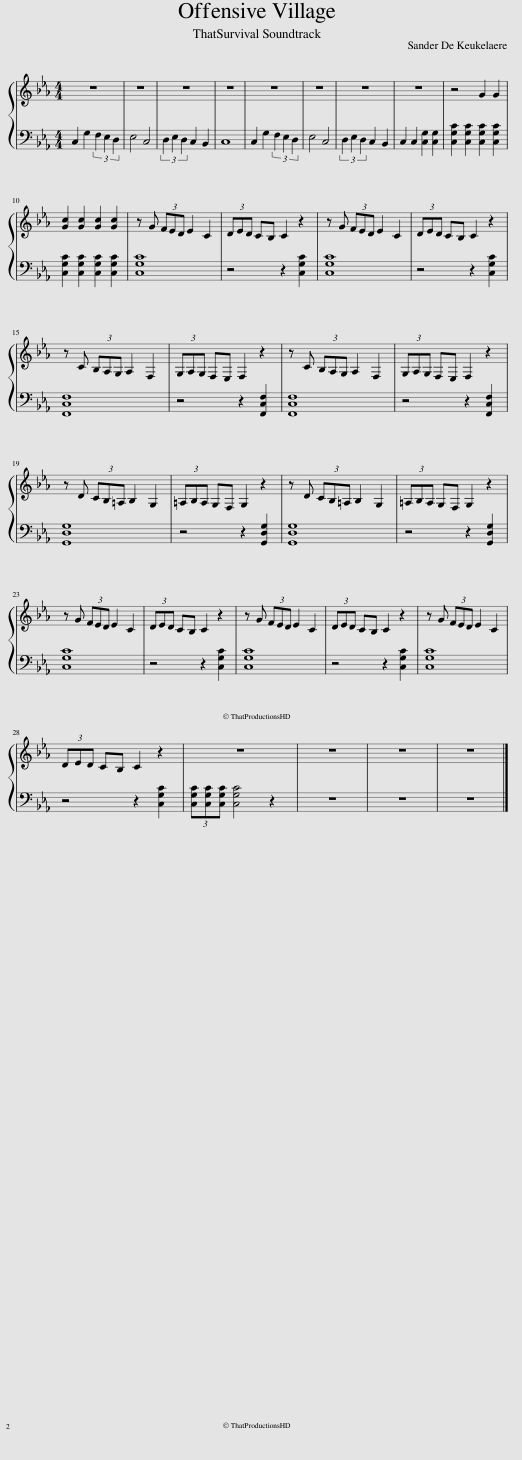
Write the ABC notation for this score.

X:1
%%score { 1 | 2 }
L:1/8
M:4/4
I:linebreak $
K:Eb
V:1 treble
V:2 bass
V:1
 z8 | z8 | z8 | z8 | z8 | %5
 z8 | z8 | z8 | z4 G2 G2 |$ [Gc]2 [Gc]2 [Gc]2 [Gc]2 | %10
 z G (3FED E2 C2 | (3DED CB, C2 z2 | z G (3FED E2 C2 | (3DED CB, C2 z2 |$ z C (3B,A,G, A,2 F,2 | %15
 (3G,A,G, F,E, F,2 z2 | z C (3B,A,G, A,2 F,2 | (3G,A,G, F,E, F,2 z2 |$ z D (3CB,=A, B,2 G,2 | (3=A,B,A, G,F, G,2 z2 | %20
 z D (3CB,=A, B,2 G,2 | (3=A,B,A, G,F, G,2 z2 |$ z G (3FED E2 C2 | (3DED CB, C2 z2 | z G (3FED E2 C2 | %25
 (3DED CB, C2 z2 | z G (3FED E2 C2 |$ (3DED CB, C2 z2 | z8 | z8 | %30
 z8 | z8 |] %32
V:2
 C,2 G,2 (3F,2 E,2 D,2 | E,4 C,4 | (3D,2 E,2 D,2 C,2 B,,2 | C,8 | C,2 G,2 (3F,2 E,2 D,2 | %5
 E,4 C,4 | (3D,2 E,2 D,2 C,2 B,,2 | C,2 C,2 [C,G,]2 [C,G,]2 | [C,G,C]2 [C,G,C]2 [C,G,C]2 [C,G,C]2 |$ [C,G,C]2 [C,G,C]2 [C,G,C]2 [C,G,C]2 | %10
 [C,G,C]8 | z4 z2 [C,G,C]2 | [C,G,C]8 | z4 z2 [C,G,C]2 |$ [F,,C,F,]8 | %15
 z4 z2 [F,,C,F,]2 | [F,,C,F,]8 | z4 z2 [F,,C,F,]2 |$ [G,,D,G,]8 | z4 z2 [G,,D,G,]2 | %20
 [G,,D,G,]8 | z4 z2 [G,,D,G,]2 |$ [C,G,C]8 | z4 z2 [C,G,C]2 | [C,G,C]8 | %25
 z4 z2 [C,G,C]2 | [C,G,C]8 |$ z4 z2 [C,G,C]2 | (3[C,G,C][C,G,C][C,G,C] [C,G,C]4 z2 | z8 | %30
 z8 | z8 |] %32
